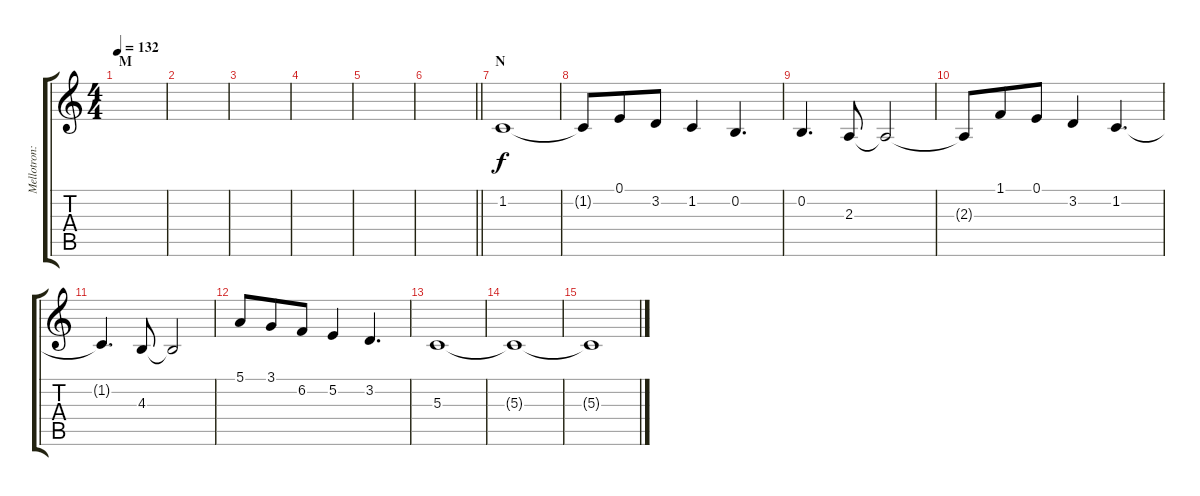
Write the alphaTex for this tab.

\track ("Mellotron: Elton John" "Mellotron:") {instrument lead3calliope}
\staff {score tabs}
\tuning (E4 B3 G3 D3 A2 E2) {hide}
\ts (4 4)
\section ("" "M")
\tempo 132
\clef g2
\ks c
|
|
|
|
|
\barLineRight lightlight
|
\section ("" "N")
1.2.1 |
1.2{t}.8 0.1.8{beam merge} 3.2.8 1.2.4 0.2.4{d} |
0.2.4{d} 2.3.8 2.3{t}.2 |
2.3{t}.8 1.1.8{beam merge} 0.1.8 3.2.4 1.2.4{d} |
1.2{t}.4{d} 4.3.8 4.3{t}.2 |
5.1.8 3.1.8{beam merge} 6.2.8 5.2.4 3.2.4{d} |
5.3.1 |
5.3{t}.1 |
5.3{t}.1{dy f}
